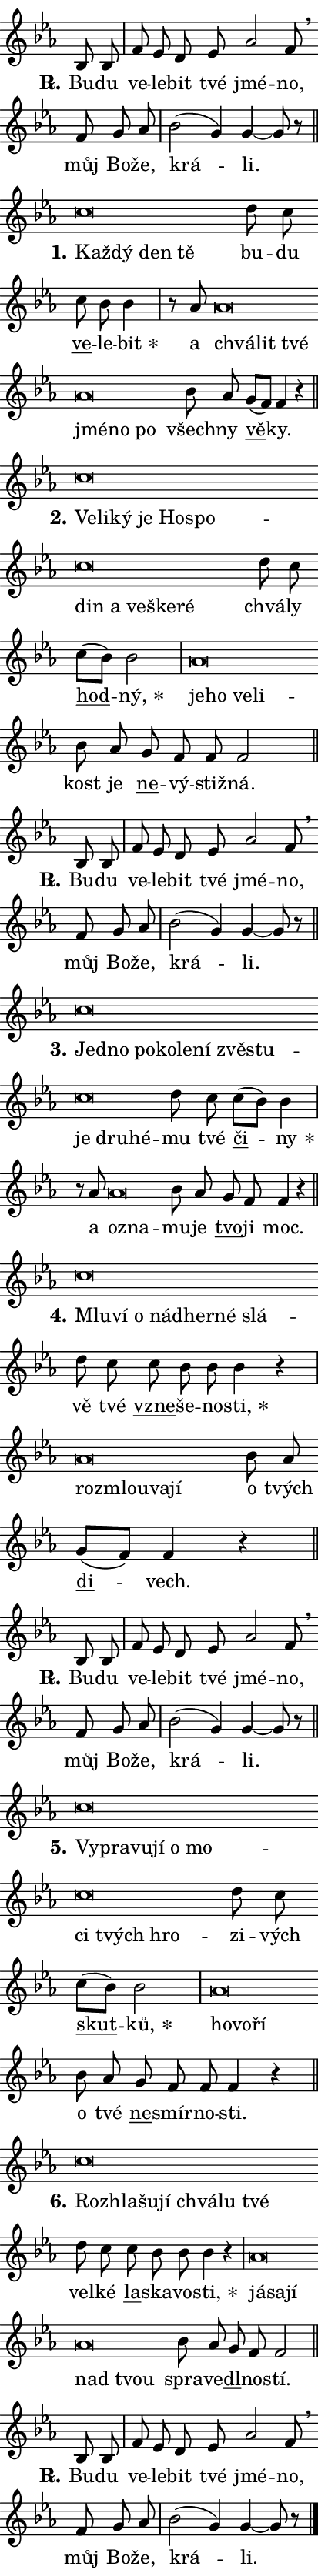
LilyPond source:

\version "2.22.1"
\header { tagline = "" }
\paper {
  indent = 0\cm
  top-margin = 0\cm
  right-margin = 0\cm
  bottom-margin = 0\cm
  left-margin = 0\cm
  paper-width = 7\cm
  page-breaking = #ly:one-page-breaking
  system-system-spacing.basic-distance = #11
  score-system-spacing.basic-distance = #11.3
  ragged-last = ##f
}


%% Author: Thomas Morley
%% https://lists.gnu.org/archive/html/lilypond-user/2020-05/msg00002.html
#(define (line-position grob)
"Returns position of @var[grob} in current system:
   @code{'start}, if at first time-step
   @code{'end}, if at last time-step
   @code{'middle} otherwise
"
  (let* ((col (ly:item-get-column grob))
         (ln (ly:grob-object col 'left-neighbor))
         (rn (ly:grob-object col 'right-neighbor))
         (col-to-check-left (if (ly:grob? ln) ln col))
         (col-to-check-right (if (ly:grob? rn) rn col))
         (break-dir-left
           (and
             (ly:grob-property col-to-check-left 'non-musical #f)
             (ly:item-break-dir col-to-check-left)))
         (break-dir-right
           (and
             (ly:grob-property col-to-check-right 'non-musical #f)
             (ly:item-break-dir col-to-check-right))))
        (cond ((eqv? 1 break-dir-left) 'start)
              ((eqv? -1 break-dir-right) 'end)
              (else 'middle))))

#(define (tranparent-at-line-position vctor)
  (lambda (grob)
  "Relying on @code{line-position} select the relevant enry from @var{vctor}.
Used to determine transparency,"
    (case (line-position grob)
      ((end) (not (vector-ref vctor 0)))
      ((middle) (not (vector-ref vctor 1)))
      ((start) (not (vector-ref vctor 2))))))

noteHeadBreakVisibility =
#(define-music-function (break-visibility)(vector?)
"Makes @code{NoteHead}s transparent relying on @var{break-visibility}"
#{
  \override NoteHead.transparent =
    #(tranparent-at-line-position break-visibility)
#})

#(define delete-ledgers-for-transparent-note-heads
  (lambda (grob)
    "Reads whether a @code{NoteHead} is transparent.
If so this @code{NoteHead} is removed from @code{'note-heads} from
@var{grob}, which is supposed to be @code{LedgerLineSpanner}.
As a result ledgers are not printed for this @code{NoteHead}"
    (let* ((nhds-array (ly:grob-object grob 'note-heads))
           (nhds-list
             (if (ly:grob-array? nhds-array)
                 (ly:grob-array->list nhds-array)
                 '()))
           ;; Relies on the transparent-property being done before
           ;; Staff.LedgerLineSpanner.after-line-breaking is executed.
           ;; This is fragile ...
           (to-keep
             (remove
               (lambda (nhd)
                 (ly:grob-property nhd 'transparent #f))
               nhds-list)))
      ;; TODO find a better method to iterate over grob-arrays, similiar
      ;; to filter/remove etc for lists
      ;; For now rebuilt from scratch
      (set! (ly:grob-object grob 'note-heads)  '())
      (for-each
        (lambda (nhd)
          (ly:pointer-group-interface::add-grob grob 'note-heads nhd))
        to-keep))))

hideNotes = {
  \noteHeadBreakVisibility #begin-of-line-visible
}
unHideNotes = {
  \noteHeadBreakVisibility #all-visible
}

% work-around for resetting accidentals
% https://lilypond.org/doc/v2.23/Documentation/notation/displaying-rhythms#unmetered-music
cadenzaMeasure = {
  \cadenzaOff
  \partial 1024 s1024
  \cadenzaOn
}

#(define-markup-command (accent layout props text) (markup?)
  "Underline accented syllable"
  (interpret-markup layout props
    #{\markup \override #'(offset . 4.3) \underline { #text }#}))

responsum = \markup \concat {
  "R" \hspace #-1.05 \path #0.1 #'((moveto 0 0.07) (lineto 0.9 0.8)) \hspace #0.05 "."
}

\layout {
    \context {
        \Staff
        \remove "Time_signature_engraver"
        \override LedgerLineSpanner.after-line-breaking = #delete-ledgers-for-transparent-note-heads
    }
    \context {
        \Voice {
            \override NoteHead.output-attributes = #'((class . "notehead"))
            \override Hairpin.height = #0.55
        }
    }
    \context {
        \Lyrics {
            \override StanzaNumber.output-attributes = #'((class . "stanzanumber"))
            \override LyricSpace.minimum-distance = #0.9
            \override LyricText.font-name = #"TeX Gyre Schola"
            \override LyricText.font-size = 1
            \override StanzaNumber.font-name = #"TeX Gyre Schola Bold"
            \override StanzaNumber.font-size = 1
        }
    }
}

% magnetic-lyrics.ily
%
%   written by
%     Jean Abou Samra <jean@abou-samra.fr>
%     Werner Lemberg <wl@gnu.org>
%
%   adapted by
%     Jiri Hon <jiri.hon@gmail.com>
%
% Version 2022-Apr-15

% https://www.mail-archive.com/lilypond-user@gnu.org/msg149350.html

#(define (Left_hyphen_pointer_engraver context)
   "Collect syllable-hyphen-syllable occurrences in lyrics and store
them in properties.  This engraver only looks to the left.  For
example, if the lyrics input is @code{foo -- bar}, it does the
following.

@itemize @bullet
@item
Set the @code{text} property of the @code{LyricHyphen} grob between
@q{foo} and @q{bar} to @code{foo}.

@item
Set the @code{left-hyphen} property of the @code{LyricText} grob with
text @q{foo} to the @code{LyricHyphen} grob between @q{foo} and
@q{bar}.
@end itemize

Use this auxiliary engraver in combination with the
@code{lyric-@/text::@/apply-@/magnetic-@/offset!} hook."
   (let ((hyphen #f)
         (text #f))
     (make-engraver
      (acknowledgers
       ((lyric-syllable-interface engraver grob source-engraver)
        (set! text grob)))
      (end-acknowledgers
       ((lyric-hyphen-interface engraver grob source-engraver)
        ;(when (not (grob::has-interface grob 'lyric-space-interface))
          (set! hyphen grob)));)
      ((stop-translation-timestep engraver)
       (when (and text hyphen)
         (ly:grob-set-object! text 'left-hyphen hyphen))
       (set! text #f)
       (set! hyphen #f)))))

#(define (lyric-text::apply-magnetic-offset! grob)
   "If the space between two syllables is less than the value in
property @code{LyricText@/.details@/.squash-threshold}, move the right
syllable to the left so that it gets concatenated with the left
syllable.

Use this function as a hook for
@code{LyricText@/.after-@/line-@/breaking} if the
@code{Left_@/hyphen_@/pointer_@/engraver} is active."
   (let ((hyphen (ly:grob-object grob 'left-hyphen #f)))
     (when hyphen
       (let ((left-text (ly:spanner-bound hyphen LEFT)))
         (when (grob::has-interface left-text 'lyric-syllable-interface)
           (let* ((common (ly:grob-common-refpoint grob left-text X))
                  (this-x-ext (ly:grob-extent grob common X))
                  (left-x-ext
                   (begin
                     ;; Trigger magnetism for left-text.
                     (ly:grob-property left-text 'after-line-breaking)
                     (ly:grob-extent left-text common X)))
                  ;; `delta` is the gap width between two syllables.
                  (delta (- (interval-start this-x-ext)
                            (interval-end left-x-ext)))
                  (details (ly:grob-property grob 'details))
                  (threshold (assoc-get 'squash-threshold details 0.2)))
             (when (< delta threshold)
               (let* (;; We have to manipulate the input text so that
                      ;; ligatures crossing syllable boundaries are not
                      ;; disabled.  For languages based on the Latin
                      ;; script this is essentially a beautification.
                      ;; However, for non-Western scripts it can be a
                      ;; necessity.
                      (lt (ly:grob-property left-text 'text))
                      (rt (ly:grob-property grob 'text))
                      (is-space (grob::has-interface hyphen 'lyric-space-interface))
                      (space (if is-space " " ""))
                      (space-markup (grob-interpret-markup grob " "))
                      (space-size (interval-length (ly:stencil-extent space-markup X)))
                      (extra-delta (if is-space space-size 0))
                      ;; Append new syllable.
                      (ltrt-space (if (and (string? lt) (string? rt))
                                (string-append lt space rt)
                                (make-concat-markup (list lt space rt))))
                      ;; Right-align `ltrt` to the right side.
                      (ltrt-space-markup (grob-interpret-markup
                               grob
                               (make-translate-markup
                                (cons (interval-length this-x-ext) 0)
                                (make-right-align-markup ltrt-space)))))
                 (begin
                   ;; Don't print `left-text`.
                   (ly:grob-set-property! left-text 'stencil #f)
                   ;; Set text and stencil (which holds all collected
                   ;; syllables so far) and shift it to the left.
                   (ly:grob-set-property! grob 'text ltrt-space)
                   (ly:grob-set-property! grob 'stencil ltrt-space-markup)
                   (ly:grob-translate-axis! grob (- (- delta extra-delta)) X))))))))))


#(define (lyric-hyphen::displace-bounds-first grob)
   ;; Make very sure this callback isn't triggered too early.
   (let ((left (ly:spanner-bound grob LEFT))
         (right (ly:spanner-bound grob RIGHT)))
     (ly:grob-property left 'after-line-breaking)
     (ly:grob-property right 'after-line-breaking)
     (ly:lyric-hyphen::print grob)))

squashThreshold = #0.4

\layout {
  \context {
    \Lyrics
    \consists #Left_hyphen_pointer_engraver
    \override LyricText.after-line-breaking =
      #lyric-text::apply-magnetic-offset!
    \override LyricHyphen.stencil = #lyric-hyphen::displace-bounds-first
    \override LyricText.details.squash-threshold = \squashThreshold
    \override LyricHyphen.minimum-distance = 0
    \override LyricHyphen.minimum-length = \squashThreshold
  }
}

squash = \override LyricText.details.squash-threshold = 9999
unSquash = \override LyricText.details.squash-threshold = \squashThreshold

left = \override LyricText.self-alignment-X = #LEFT
unLeft = \revert LyricText.self-alignment-X

starOffset = #(lambda (grob) 
                (let ((x_offset (ly:self-alignment-interface::aligned-on-x-parent grob)))
                  (if (= x_offset 0) 0 (+ x_offset 1.2))))

star = #(define-music-function (syllable)(string?)
"Append star separator at the end of a syllable"
#{
  \once \override LyricText.X-offset = #starOffset
  \lyricmode { \markup {
    #syllable
    \override #'((font-name . "TeX Gyre Schola Bold")) \hspace #0.2 \lower #0.65 \larger "*"
  } }
#})

starAccent = #(define-music-function (syllable)(string?)
"Append star separator at the end of a syllable and make accent"
#{
  \once \override LyricText.X-offset = #starOffset
  \lyricmode { \markup {
    \accent #syllable
    \override #'((font-name . "TeX Gyre Schola Bold")) \hspace #0.2 \lower #0.65 \larger "*"
  } }
#})

breath = #(define-music-function (syllable)(string?)
"Append breathing indicator at the end of a syllable"
#{
  \lyricmode { \markup { #syllable "+" } }
#})

optionalBreath = #(define-music-function (syllable)(string?)
"Append optional breathing indicator at the end of a syllable"
#{
  \lyricmode { \markup { #syllable "(+)" } }
#})


\score {
    <<
        \new Voice = "melody" { \cadenzaOn \key es \major \relative { bes8 bes \cadenzaMeasure \bar "|" f' es d es as2 f8 \breathe \bar "" f g as \cadenzaMeasure \bar "|" bes2( g4) g~ g8 r \cadenzaMeasure \bar "||" \break } }
        \new Lyrics \lyricsto "melody" { \lyricmode { \set stanza = \responsum
Bu -- du ve -- le -- bit tvé jmé -- no, můj Bo -- že, krá -- li. } }
    >>
    \layout {}
}

\score {
    <<
        \new Voice = "melody" { \cadenzaOn \key es \major \relative { c''\breve*1/16 \hideNotes \breve*1/16 \bar "" \breve*1/16 \breve*1/16 \bar "" \unHideNotes d8 c \bar "" c bes bes4 \cadenzaMeasure \bar "|" r8 as8 as\breve*1/16 \hideNotes \breve*1/16 \bar "" \breve*1/16 \bar "" \breve*1/16 \bar "" \breve*1/16 \breve*1/16 \bar "" \unHideNotes bes8 as \bar "" g[( f)] f4 r \cadenzaMeasure \bar "||" \break } }
        \new Lyrics \lyricsto "melody" { \lyricmode { \set stanza = "1."
\left Kaž -- \squash dý den tě \unLeft \unSquash bu -- du \markup \accent ve -- le -- \star bit a \left chvá -- \squash lit tvé jmé -- no po \unLeft \unSquash všech -- ny \markup \accent vě -- ky. } }
    >>
    \layout {}
}

\score {
    <<
        \new Voice = "melody" { \cadenzaOn \key es \major \relative { c''\breve*1/16 \hideNotes \breve*1/16 \bar "" \breve*1/16 \bar "" \breve*1/16 \bar "" \breve*1/16 \bar "" \breve*1/16 \bar "" \breve*1/16 \bar "" \breve*1/16 \bar "" \breve*1/16 \bar "" \breve*1/16 \breve*1/16 \bar "" \unHideNotes d8 c \bar "" c[( bes)] bes2 \cadenzaMeasure \bar "|" as\breve*1/16 \hideNotes \breve*1/16 \bar "" \breve*1/16 \breve*1/16 \bar "" \unHideNotes bes8 as \bar "" g f f f2 \cadenzaMeasure \bar "||" \break } }
        \new Lyrics \lyricsto "melody" { \lyricmode { \set stanza = "2."
\left Ve -- \squash li -- ký je Ho -- spo -- din a ve -- ške -- ré \unLeft \unSquash chvá -- ly \markup \accent hod -- \star ný, \left je -- \squash ho ve -- li -- \unLeft \unSquash kost je \markup \accent ne -- vý -- stiž -- ná. } }
    >>
    \layout {}
}

\score {
    <<
        \new Voice = "melody" { \cadenzaOn \key es \major \relative { bes8 bes \cadenzaMeasure \bar "|" f' es d es as2 f8 \breathe \bar "" f g as \cadenzaMeasure \bar "|" bes2( g4) g~ g8 r \cadenzaMeasure \bar "||" \break } }
        \new Lyrics \lyricsto "melody" { \lyricmode { \set stanza = \responsum
Bu -- du ve -- le -- bit tvé jmé -- no, můj Bo -- že, krá -- li. } }
    >>
    \layout {}
}

\score {
    <<
        \new Voice = "melody" { \cadenzaOn \key es \major \relative { c''\breve*1/16 \hideNotes \breve*1/16 \bar "" \breve*1/16 \bar "" \breve*1/16 \bar "" \breve*1/16 \bar "" \breve*1/16 \bar "" \breve*1/16 \bar "" \breve*1/16 \bar "" \breve*1/16 \bar "" \breve*1/16 \breve*1/16 \bar "" \unHideNotes d8 c \bar "" c[( bes)] bes4 \cadenzaMeasure \bar "|" r8 as8 as\breve*1/16 \hideNotes \breve*1/16 \bar "" \unHideNotes bes8 as \bar "" g f f4 r \cadenzaMeasure \bar "||" \break } }
        \new Lyrics \lyricsto "melody" { \lyricmode { \set stanza = "3."
\left Jed -- \squash no po -- ko -- le -- ní zvě -- stu -- je dru -- hé -- \unLeft \unSquash mu tvé \markup \accent či -- \star ny a \left o -- \squash zna -- \unLeft \unSquash mu -- je \markup \accent tvo -- ji moc. } }
    >>
    \layout {}
}

\score {
    <<
        \new Voice = "melody" { \cadenzaOn \key es \major \relative { c''\breve*1/16 \hideNotes \breve*1/16 \bar "" \breve*1/16 \bar "" \breve*1/16 \bar "" \breve*1/16 \bar "" \breve*1/16 \breve*1/16 \bar "" \unHideNotes d8 c \bar "" c bes bes bes4 r \cadenzaMeasure \bar "|" as\breve*1/16 \hideNotes \breve*1/16 \bar "" \breve*1/16 \breve*1/16 \bar "" \unHideNotes bes8 as \bar "" g[( f)] f4 r \cadenzaMeasure \bar "||" \break } }
        \new Lyrics \lyricsto "melody" { \lyricmode { \set stanza = "4."
\left Mlu -- \squash ví o nád -- her -- né slá -- \unLeft \unSquash vě tvé \markup \accent vzne -- še -- no -- \star sti, \left roz -- \squash mlou -- va -- jí \unLeft \unSquash o tvých \markup \accent di -- vech. } }
    >>
    \layout {}
}

\score {
    <<
        \new Voice = "melody" { \cadenzaOn \key es \major \relative { bes8 bes \cadenzaMeasure \bar "|" f' es d es as2 f8 \breathe \bar "" f g as \cadenzaMeasure \bar "|" bes2( g4) g~ g8 r \cadenzaMeasure \bar "||" \break } }
        \new Lyrics \lyricsto "melody" { \lyricmode { \set stanza = \responsum
Bu -- du ve -- le -- bit tvé jmé -- no, můj Bo -- že, krá -- li. } }
    >>
    \layout {}
}

\score {
    <<
        \new Voice = "melody" { \cadenzaOn \key es \major \relative { c''\breve*1/16 \hideNotes \breve*1/16 \bar "" \breve*1/16 \bar "" \breve*1/16 \bar "" \breve*1/16 \bar "" \breve*1/16 \bar "" \breve*1/16 \bar "" \breve*1/16 \breve*1/16 \bar "" \unHideNotes d8 c \bar "" c[( bes)] bes2 \cadenzaMeasure \bar "|" as\breve*1/16 \hideNotes \breve*1/16 \breve*1/16 \bar "" \unHideNotes bes8 as \bar "" g f f f4 r \cadenzaMeasure \bar "||" \break } }
        \new Lyrics \lyricsto "melody" { \lyricmode { \set stanza = "5."
\left Vy -- \squash pra -- vu -- jí o mo -- ci tvých hro -- \unLeft \unSquash zi -- vých \markup \accent skut -- \star ků, \left ho -- \squash vo -- ří \unLeft \unSquash o tvé \markup \accent ne -- smír -- no -- sti. } }
    >>
    \layout {}
}

\score {
    <<
        \new Voice = "melody" { \cadenzaOn \key es \major \relative { c''\breve*1/16 \hideNotes \breve*1/16 \bar "" \breve*1/16 \bar "" \breve*1/16 \bar "" \breve*1/16 \bar "" \breve*1/16 \breve*1/16 \bar "" \unHideNotes d8 c \bar "" c bes bes bes4 r \cadenzaMeasure \bar "|" as\breve*1/16 \hideNotes \breve*1/16 \bar "" \breve*1/16 \bar "" \breve*1/16 \breve*1/16 \bar "" \unHideNotes bes8 as \bar "" g f f2 \cadenzaMeasure \bar "||" \break } }
        \new Lyrics \lyricsto "melody" { \lyricmode { \set stanza = "6."
\left Roz -- \squash hla -- šu -- jí chvá -- lu tvé \unLeft \unSquash vel -- ké \markup \accent la -- ska -- vo -- \star sti, \left já -- \squash sa -- jí nad tvou \unLeft \unSquash spra -- ve -- \markup \accent dl -- no -- stí. } }
    >>
    \layout {}
}

\score {
    <<
        \new Voice = "melody" { \cadenzaOn \key es \major \relative { bes8 bes \cadenzaMeasure \bar "|" f' es d es as2 f8 \breathe \bar "" f g as \cadenzaMeasure \bar "|" bes2( g4) g~ g8 r \cadenzaMeasure \bar "||" \break } \bar "|." }
        \new Lyrics \lyricsto "melody" { \lyricmode { \set stanza = \responsum
Bu -- du ve -- le -- bit tvé jmé -- no, můj Bo -- že, krá -- li. } }
    >>
    \layout {}
}
